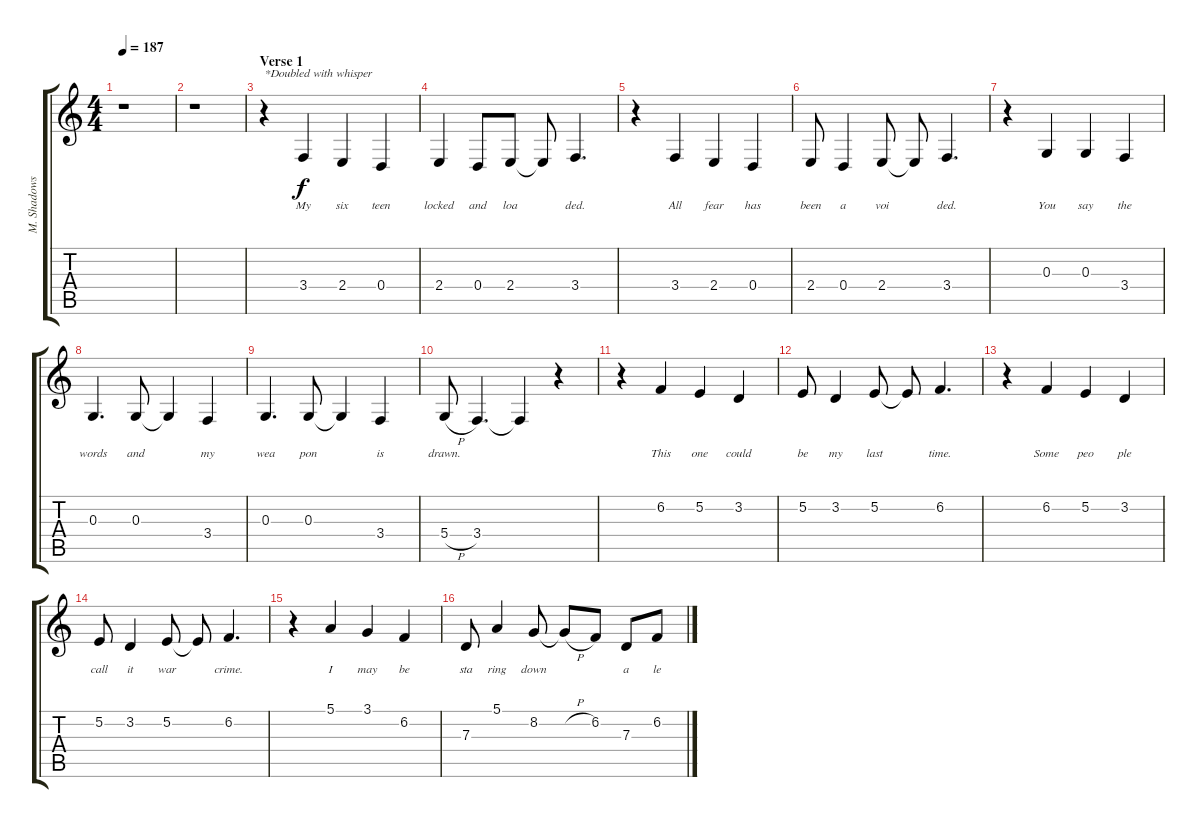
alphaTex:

\track ("M. Shadows (Vocal 1)" "M. Shadows") {instrument clarinet}
\staff {score tabs}
\tuning (E4 B3 G3 D3 A2 D2) {hide}
\ts (4 4)
\tempo 187
\clef g2
\ks c
r.1{dy f} |
r.1 |
\section ("" "Verse 1")
r.4{txt "*Doubled with whisper"} 3.4.4{lyrics (0 "My") lyrics (1 "") lyrics (2 "") lyrics (3 "") lyrics (4 "")} 2.4.4{lyrics (0 "six") lyrics (1 "") lyrics (2 "") lyrics (3 "") lyrics (4 "")} 0.4.4{lyrics (0 "teen") lyrics (1 "") lyrics (2 "") lyrics (3 "") lyrics (4 "")} |
2.4.4{lyrics (0 "locked") lyrics (1 "") lyrics (2 "") lyrics (3 "") lyrics (4 "")} 0.4.8{lyrics (0 "and") lyrics (1 "") lyrics (2 "") lyrics (3 "") lyrics (4 "")} 2.4.8{lyrics (0 "loa") lyrics (1 "") lyrics (2 "") lyrics (3 "") lyrics (4 "")} 2.4{t}.8{lyrics (0 "") lyrics (1 "") lyrics (2 "") lyrics (3 "") lyrics (4 "")} 3.4.4{d lyrics (0 "ded.") lyrics (1 "") lyrics (2 "") lyrics (3 "") lyrics (4 "")} |
r.4 3.4.4{lyrics (0 "All") lyrics (1 "") lyrics (2 "") lyrics (3 "") lyrics (4 "")} 2.4.4{lyrics (0 "fear") lyrics (1 "") lyrics (2 "") lyrics (3 "") lyrics (4 "")} 0.4.4{lyrics (0 "has") lyrics (1 "") lyrics (2 "") lyrics (3 "") lyrics (4 "")} |
2.4.8{lyrics (0 "been") lyrics (1 "") lyrics (2 "") lyrics (3 "") lyrics (4 "")} 0.4.4{lyrics (0 "a") lyrics (1 "") lyrics (2 "") lyrics (3 "") lyrics (4 "")} 2.4.8{lyrics (0 "voi") lyrics (1 "") lyrics (2 "") lyrics (3 "") lyrics (4 "")} 2.4{t}.8{lyrics (0 "") lyrics (1 "") lyrics (2 "") lyrics (3 "") lyrics (4 "")} 3.4.4{d lyrics (0 "ded.") lyrics (1 "") lyrics (2 "") lyrics (3 "") lyrics (4 "")} |
r.4 0.3.4{lyrics (0 "You") lyrics (1 "") lyrics (2 "") lyrics (3 "") lyrics (4 "")} 0.3.4{lyrics (0 "say") lyrics (1 "") lyrics (2 "") lyrics (3 "") lyrics (4 "")} 3.4.4{lyrics (0 "the") lyrics (1 "") lyrics (2 "") lyrics (3 "") lyrics (4 "")} |
0.3.4{d lyrics (0 "words") lyrics (1 "") lyrics (2 "") lyrics (3 "") lyrics (4 "")} 0.3.8{lyrics (0 "and") lyrics (1 "") lyrics (2 "") lyrics (3 "") lyrics (4 "")} 0.3{t}.4{lyrics (0 "") lyrics (1 "") lyrics (2 "") lyrics (3 "") lyrics (4 "")} 3.4.4{lyrics (0 "my") lyrics (1 "") lyrics (2 "") lyrics (3 "") lyrics (4 "")} |
0.3.4{d lyrics (0 "wea") lyrics (1 "") lyrics (2 "") lyrics (3 "") lyrics (4 "")} 0.3.8{lyrics (0 "pon") lyrics (1 "") lyrics (2 "") lyrics (3 "") lyrics (4 "")} 0.3{t}.4{lyrics (0 "") lyrics (1 "") lyrics (2 "") lyrics (3 "") lyrics (4 "")} 3.4.4{lyrics (0 "is") lyrics (1 "") lyrics (2 "") lyrics (3 "") lyrics (4 "")} |
5.4{h}.8{lyrics (0 "drawn.") lyrics (1 "") lyrics (2 "") lyrics (3 "") lyrics (4 "")} 3.4.4{d lyrics (0 "") lyrics (1 "") lyrics (2 "") lyrics (3 "") lyrics (4 "")} 3.4{t}.4{lyrics (0 "") lyrics (1 "") lyrics (2 "") lyrics (3 "") lyrics (4 "")} r.4 |
r.4 6.2.4{lyrics (0 "This") lyrics (1 "") lyrics (2 "") lyrics (3 "") lyrics (4 "")} 5.2.4{lyrics (0 "one") lyrics (1 "") lyrics (2 "") lyrics (3 "") lyrics (4 "")} 3.2.4{lyrics (0 "could") lyrics (1 "") lyrics (2 "") lyrics (3 "") lyrics (4 "")} |
5.2.8{lyrics (0 "be") lyrics (1 "") lyrics (2 "") lyrics (3 "") lyrics (4 "")} 3.2.4{lyrics (0 "my") lyrics (1 "") lyrics (2 "") lyrics (3 "") lyrics (4 "")} 5.2.8{lyrics (0 "last") lyrics (1 "") lyrics (2 "") lyrics (3 "") lyrics (4 "")} 5.2{t}.8{lyrics (0 "") lyrics (1 "") lyrics (2 "") lyrics (3 "") lyrics (4 "")} 6.2.4{d lyrics (0 "time.") lyrics (1 "") lyrics (2 "") lyrics (3 "") lyrics (4 "")} |
r.4 6.2.4{lyrics (0 "Some") lyrics (1 "") lyrics (2 "") lyrics (3 "") lyrics (4 "")} 5.2.4{lyrics (0 "peo") lyrics (1 "") lyrics (2 "") lyrics (3 "") lyrics (4 "")} 3.2.4{lyrics (0 "ple") lyrics (1 "") lyrics (2 "") lyrics (3 "") lyrics (4 "")} |
5.2.8{lyrics (0 "call") lyrics (1 "") lyrics (2 "") lyrics (3 "") lyrics (4 "")} 3.2.4{lyrics (0 "it") lyrics (1 "") lyrics (2 "") lyrics (3 "") lyrics (4 "")} 5.2.8{lyrics (0 "war") lyrics (1 "") lyrics (2 "") lyrics (3 "") lyrics (4 "")} 5.2{t}.8{lyrics (0 "") lyrics (1 "") lyrics (2 "") lyrics (3 "") lyrics (4 "")} 6.2.4{d lyrics (0 "crime.") lyrics (1 "") lyrics (2 "") lyrics (3 "") lyrics (4 "")} |
r.4 5.1.4{lyrics (0 "I") lyrics (1 "") lyrics (2 "") lyrics (3 "") lyrics (4 "")} 3.1.4{lyrics (0 "may") lyrics (1 "") lyrics (2 "") lyrics (3 "") lyrics (4 "")} 6.2.4{lyrics (0 "be") lyrics (1 "") lyrics (2 "") lyrics (3 "") lyrics (4 "")} |
7.3.8{lyrics (0 "sta") lyrics (1 "") lyrics (2 "") lyrics (3 "") lyrics (4 "")} 5.1.4{lyrics (0 "ring") lyrics (1 "") lyrics (2 "") lyrics (3 "") lyrics (4 "")} 8.2.8{lyrics (0 "down") lyrics (1 "") lyrics (2 "") lyrics (3 "") lyrics (4 "")} 8.2{h t}.8{lyrics (0 "") lyrics (1 "") lyrics (2 "") lyrics (3 "") lyrics (4 "")} 6.2.8{lyrics (0 "") lyrics (1 "") lyrics (2 "") lyrics (3 "") lyrics (4 "")} 7.3.8{lyrics (0 "a") lyrics (1 "") lyrics (2 "") lyrics (3 "") lyrics (4 "")} 6.2.8{lyrics (0 "le") lyrics (1 "") lyrics (2 "") lyrics (3 "") lyrics (4 "")}
